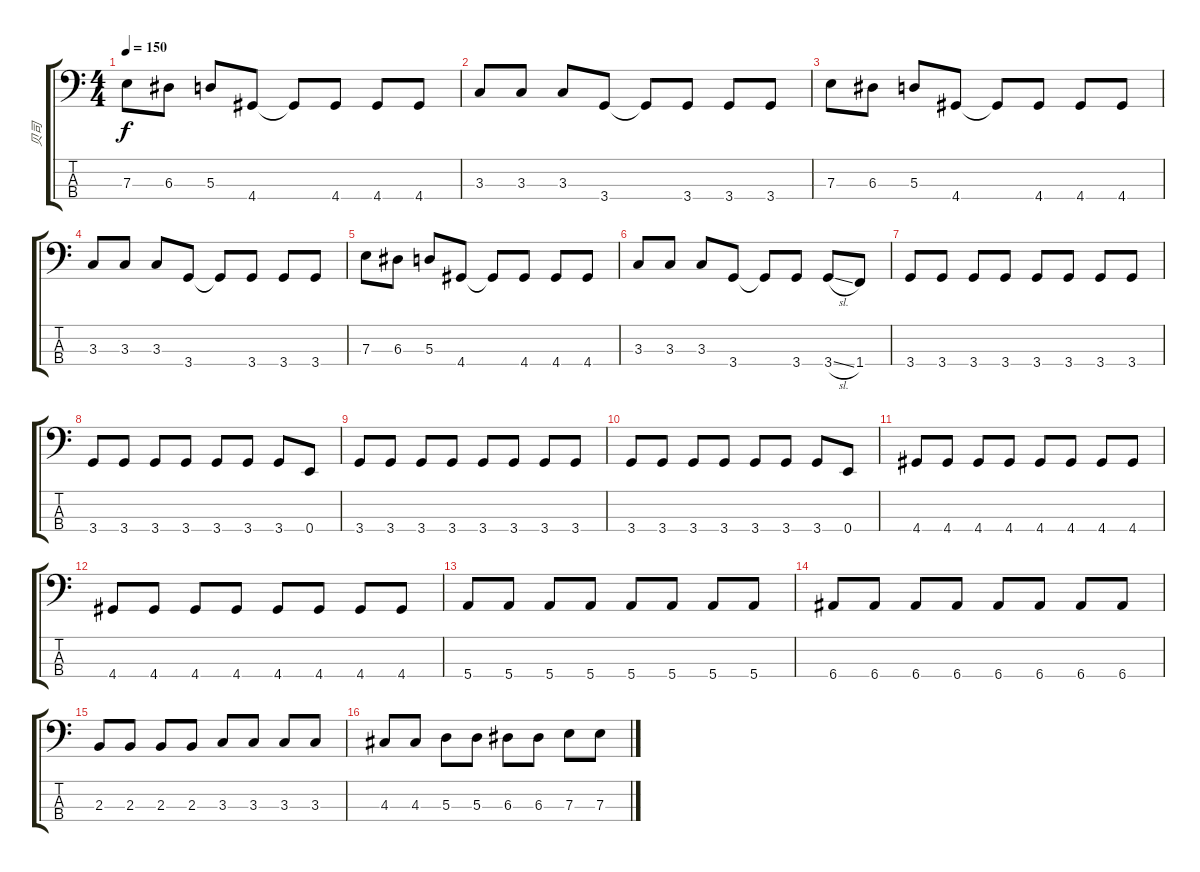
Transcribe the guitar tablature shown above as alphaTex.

\track ("贝司" "贝司") {instrument electricbassfinger}
\staff {score tabs}
\tuning (G2 D2 A1 E1) {hide}
\ts (4 4)
\tempo 150
\clef f4
\ks c
7.3.8{dy f} 6.3.8 5.3.8 4.4.8 4.4{t}.8 4.4.8 4.4.8 4.4.8 |
3.3.8 3.3.8 3.3.8 3.4.8 3.4{t}.8 3.4.8 3.4.8 3.4.8 |
7.3.8 6.3.8 5.3.8 4.4.8 4.4{t}.8 4.4.8 4.4.8 4.4.8 |
3.3.8 3.3.8 3.3.8 3.4.8 3.4{t}.8 3.4.8 3.4.8 3.4.8 |
7.3.8 6.3.8 5.3.8 4.4.8 4.4{t}.8 4.4.8 4.4.8 4.4.8 |
3.3.8 3.3.8 3.3.8 3.4.8 3.4{t}.8 3.4.8 3.4{sl}.8 1.4.8 |
3.4.8 3.4.8 3.4.8 3.4.8 3.4.8 3.4.8 3.4.8 3.4.8 |
3.4.8 3.4.8 3.4.8 3.4.8 3.4.8 3.4.8 3.4.8 0.4.8 |
3.4.8 3.4.8 3.4.8 3.4.8 3.4.8 3.4.8 3.4.8 3.4.8 |
3.4.8 3.4.8 3.4.8 3.4.8 3.4.8 3.4.8 3.4.8 0.4.8 |
4.4.8 4.4.8 4.4.8 4.4.8 4.4.8 4.4.8 4.4.8 4.4.8 |
4.4.8 4.4.8 4.4.8 4.4.8 4.4.8 4.4.8 4.4.8 4.4.8 |
5.4.8 5.4.8 5.4.8 5.4.8 5.4.8 5.4.8 5.4.8 5.4.8 |
6.4.8 6.4.8 6.4.8 6.4.8 6.4.8 6.4.8 6.4.8 6.4.8 |
2.3.8 2.3.8 2.3.8 2.3.8 3.3.8 3.3.8 3.3.8 3.3.8 |
4.3.8 4.3.8 5.3.8 5.3.8 6.3.8 6.3.8 7.3.8 7.3.8
